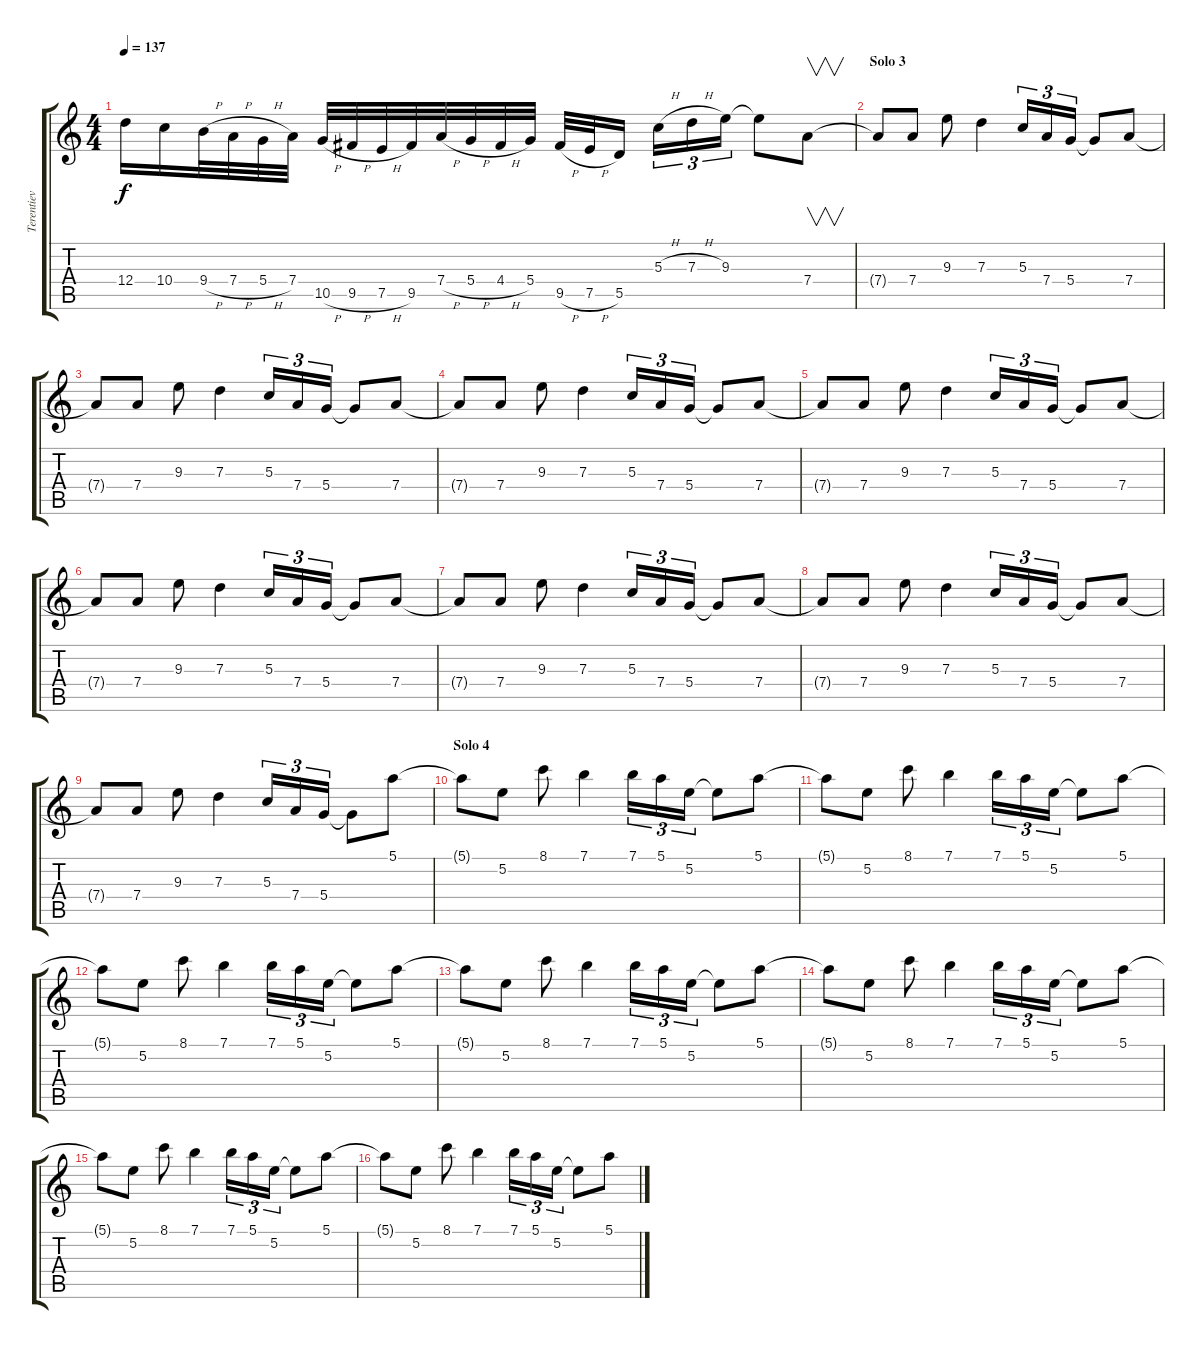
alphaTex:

\track ("Terentiev" "Terentiev") {instrument overdrivenguitar}
\staff {score tabs}
\tuning (E4 B3 G3 D3 A2 E2) {hide}
\ts (4 4)
\tempo 137
\clef g2
\ks c
12.4.16{dy f} 10.4.16 9.4{h}.32 7.4{h}.32 5.4{h}.32 7.4.32 10.5{h}.32 9.5{h}.32 7.5{h}.32 9.5.32 7.4{h}.32 5.4{h}.32 4.4{h}.32 5.4.32 9.5{h}.32 7.5{h}.32 5.5.16 5.3{h}.16{tu (3 2)} 7.3{h}.16{tu (3 2)} 9.3.16{tu (3 2)} 9.3{t}.8 7.4.8{v} |
\section ("" "Solo 3")
7.4{t}.8 7.4.8 9.3.8 7.3.4 5.3.16{tu (3 2)} 7.4.16{tu (3 2)} 5.4.16{tu (3 2)} 5.4{t}.8 7.4.8 |
7.4{t}.8 7.4.8 9.3.8 7.3.4 5.3.16{tu (3 2)} 7.4.16{tu (3 2)} 5.4.16{tu (3 2)} 5.4{t}.8 7.4.8 |
7.4{t}.8 7.4.8 9.3.8 7.3.4 5.3.16{tu (3 2)} 7.4.16{tu (3 2)} 5.4.16{tu (3 2)} 5.4{t}.8 7.4.8 |
7.4{t}.8 7.4.8 9.3.8 7.3.4 5.3.16{tu (3 2)} 7.4.16{tu (3 2)} 5.4.16{tu (3 2)} 5.4{t}.8 7.4.8 |
7.4{t}.8 7.4.8 9.3.8 7.3.4 5.3.16{tu (3 2)} 7.4.16{tu (3 2)} 5.4.16{tu (3 2)} 5.4{t}.8 7.4.8 |
7.4{t}.8 7.4.8 9.3.8 7.3.4 5.3.16{tu (3 2)} 7.4.16{tu (3 2)} 5.4.16{tu (3 2)} 5.4{t}.8 7.4.8 |
7.4{t}.8 7.4.8 9.3.8 7.3.4 5.3.16{tu (3 2)} 7.4.16{tu (3 2)} 5.4.16{tu (3 2)} 5.4{t}.8 7.4.8 |
7.4{t}.8 7.4.8 9.3.8 7.3.4 5.3.16{tu (3 2)} 7.4.16{tu (3 2)} 5.4.16{tu (3 2)} 5.4{t}.8 5.1.8 |
\section ("" "Solo 4")
5.1{t}.8 5.2.8 8.1.8 7.1.4 7.1.16{tu (3 2)} 5.1.16{tu (3 2)} 5.2.16{tu (3 2)} 5.2{t}.8 5.1.8 |
5.1{t}.8 5.2.8 8.1.8 7.1.4 7.1.16{tu (3 2)} 5.1.16{tu (3 2)} 5.2.16{tu (3 2)} 5.2{t}.8 5.1.8 |
5.1{t}.8 5.2.8 8.1.8 7.1.4 7.1.16{tu (3 2)} 5.1.16{tu (3 2)} 5.2.16{tu (3 2)} 5.2{t}.8 5.1.8 |
5.1{t}.8 5.2.8 8.1.8 7.1.4 7.1.16{tu (3 2)} 5.1.16{tu (3 2)} 5.2.16{tu (3 2)} 5.2{t}.8 5.1.8 |
5.1{t}.8 5.2.8 8.1.8 7.1.4 7.1.16{tu (3 2)} 5.1.16{tu (3 2)} 5.2.16{tu (3 2)} 5.2{t}.8 5.1.8 |
5.1{t}.8 5.2.8 8.1.8 7.1.4 7.1.16{tu (3 2)} 5.1.16{tu (3 2)} 5.2.16{tu (3 2)} 5.2{t}.8 5.1.8 |
5.1{t}.8 5.2.8 8.1.8 7.1.4 7.1.16{tu (3 2)} 5.1.16{tu (3 2)} 5.2.16{tu (3 2)} 5.2{t}.8 5.1.8
